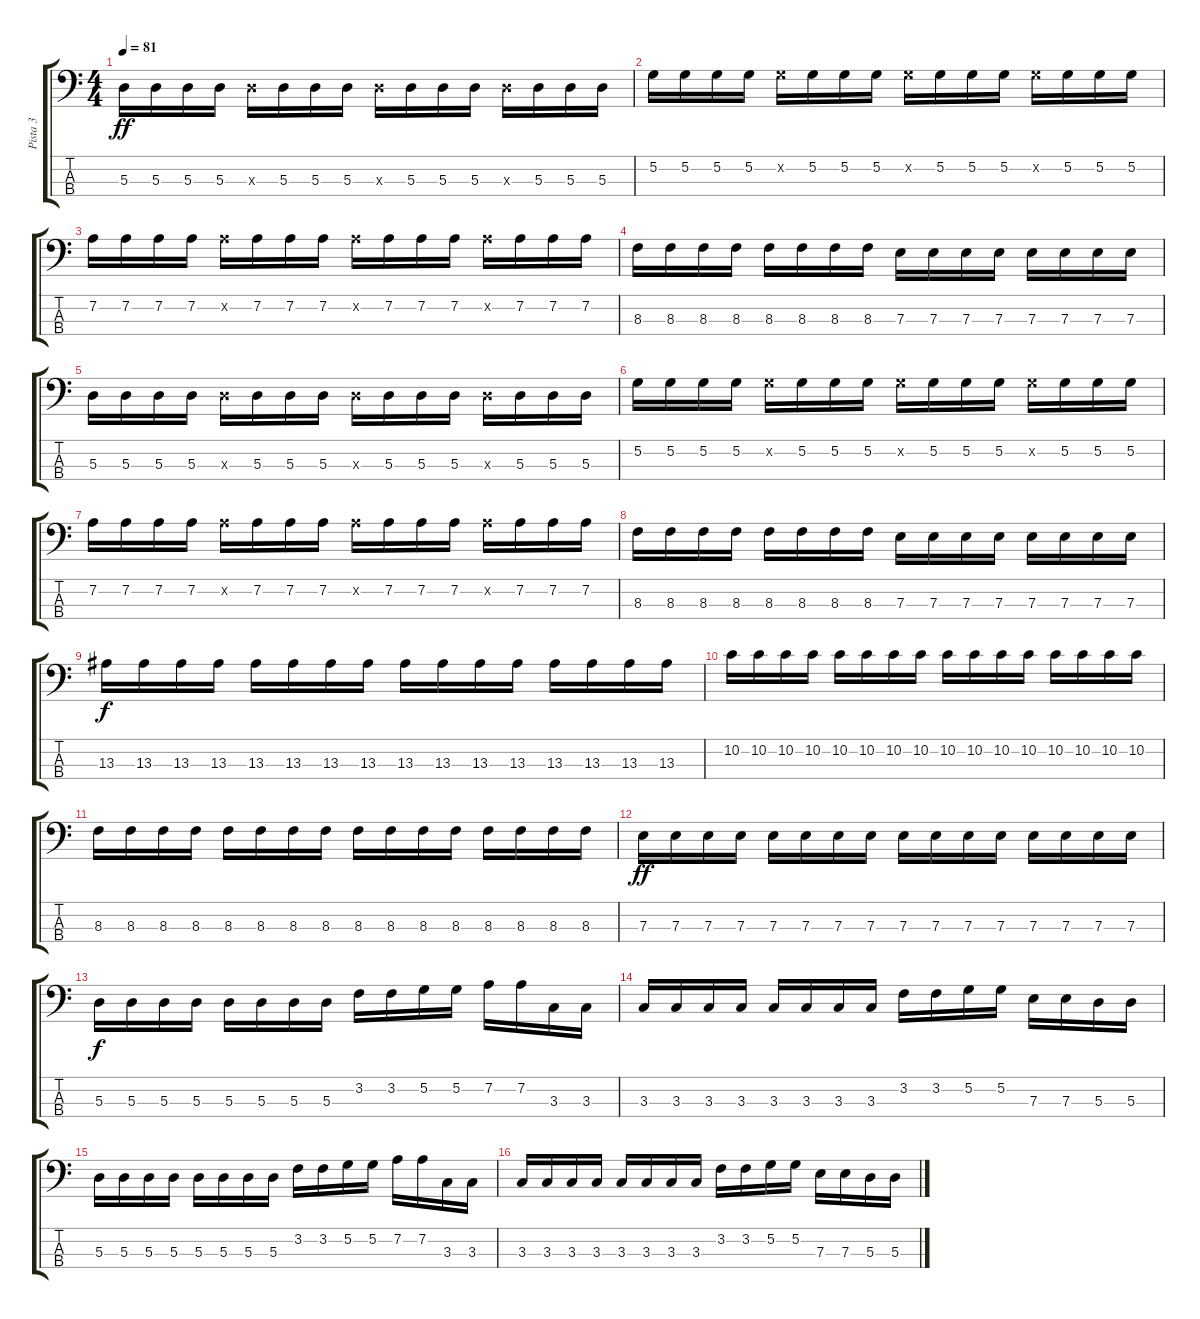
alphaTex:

\track ("Pista 3" "Pista 3") {instrument electricbassfinger}
\staff {score tabs}
\tuning (G2 D2 A1 E1) {hide}
\ts (4 4)
\tempo 81
\clef f4
\ks c
5.3.16{dy ff} 5.3.16 5.3.16 5.3.16 5.3{x}.16 5.3.16 5.3.16 5.3.16 5.3{x}.16 5.3.16 5.3.16 5.3.16 5.3{x}.16 5.3.16 5.3.16 5.3.16 |
5.2.16 5.2.16 5.2.16 5.2.16 5.2{x}.16 5.2.16 5.2.16 5.2.16 5.2{x}.16 5.2.16 5.2.16 5.2.16 5.2{x}.16 5.2.16 5.2.16 5.2.16 |
7.2.16 7.2.16 7.2.16 7.2.16 7.2{x}.16 7.2.16 7.2.16 7.2.16 7.2{x}.16 7.2.16 7.2.16 7.2.16 7.2{x}.16 7.2.16 7.2.16 7.2.16 |
8.3.16 8.3.16 8.3.16 8.3.16 8.3.16 8.3.16 8.3.16 8.3.16 7.3.16 7.3.16 7.3.16 7.3.16 7.3.16 7.3.16 7.3.16 7.3.16 |
5.3.16 5.3.16 5.3.16 5.3.16 5.3{x}.16 5.3.16 5.3.16 5.3.16 5.3{x}.16 5.3.16 5.3.16 5.3.16 5.3{x}.16 5.3.16 5.3.16 5.3.16 |
5.2.16 5.2.16 5.2.16 5.2.16 5.2{x}.16 5.2.16 5.2.16 5.2.16 5.2{x}.16 5.2.16 5.2.16 5.2.16 5.2{x}.16 5.2.16 5.2.16 5.2.16 |
7.2.16 7.2.16 7.2.16 7.2.16 7.2{x}.16 7.2.16 7.2.16 7.2.16 7.2{x}.16 7.2.16 7.2.16 7.2.16 7.2{x}.16 7.2.16 7.2.16 7.2.16 |
8.3.16 8.3.16 8.3.16 8.3.16 8.3.16 8.3.16 8.3.16 8.3.16 7.3.16 7.3.16 7.3.16 7.3.16 7.3.16 7.3.16 7.3.16 7.3.16 |
13.3.16{dy f} 13.3.16 13.3.16 13.3.16 13.3.16 13.3.16 13.3.16 13.3.16 13.3.16 13.3.16 13.3.16 13.3.16 13.3.16 13.3.16 13.3.16 13.3.16 |
10.2.16 10.2.16 10.2.16 10.2.16 10.2.16 10.2.16 10.2.16 10.2.16 10.2.16 10.2.16 10.2.16 10.2.16 10.2.16 10.2.16 10.2.16 10.2.16 |
8.3.16 8.3.16 8.3.16 8.3.16 8.3.16 8.3.16 8.3.16 8.3.16 8.3.16 8.3.16 8.3.16 8.3.16 8.3.16 8.3.16 8.3.16 8.3.16 |
7.3.16{dy ff} 7.3.16 7.3.16 7.3.16 7.3.16 7.3.16 7.3.16 7.3.16 7.3.16 7.3.16 7.3.16 7.3.16 7.3.16 7.3.16 7.3.16 7.3.16 |
5.3.16{dy f} 5.3.16 5.3.16 5.3.16 5.3.16 5.3.16 5.3.16 5.3.16 3.2.16 3.2.16 5.2.16 5.2.16 7.2.16 7.2.16 3.3.16 3.3.16 |
3.3.16 3.3.16 3.3.16 3.3.16 3.3.16 3.3.16 3.3.16 3.3.16 3.2.16 3.2.16 5.2.16 5.2.16 7.3.16 7.3.16 5.3.16 5.3.16 |
5.3.16 5.3.16 5.3.16 5.3.16 5.3.16 5.3.16 5.3.16 5.3.16 3.2.16 3.2.16 5.2.16 5.2.16 7.2.16 7.2.16 3.3.16 3.3.16 |
3.3.16 3.3.16 3.3.16 3.3.16 3.3.16 3.3.16 3.3.16 3.3.16 3.2.16 3.2.16 5.2.16 5.2.16 7.3.16 7.3.16 5.3.16 5.3.16
